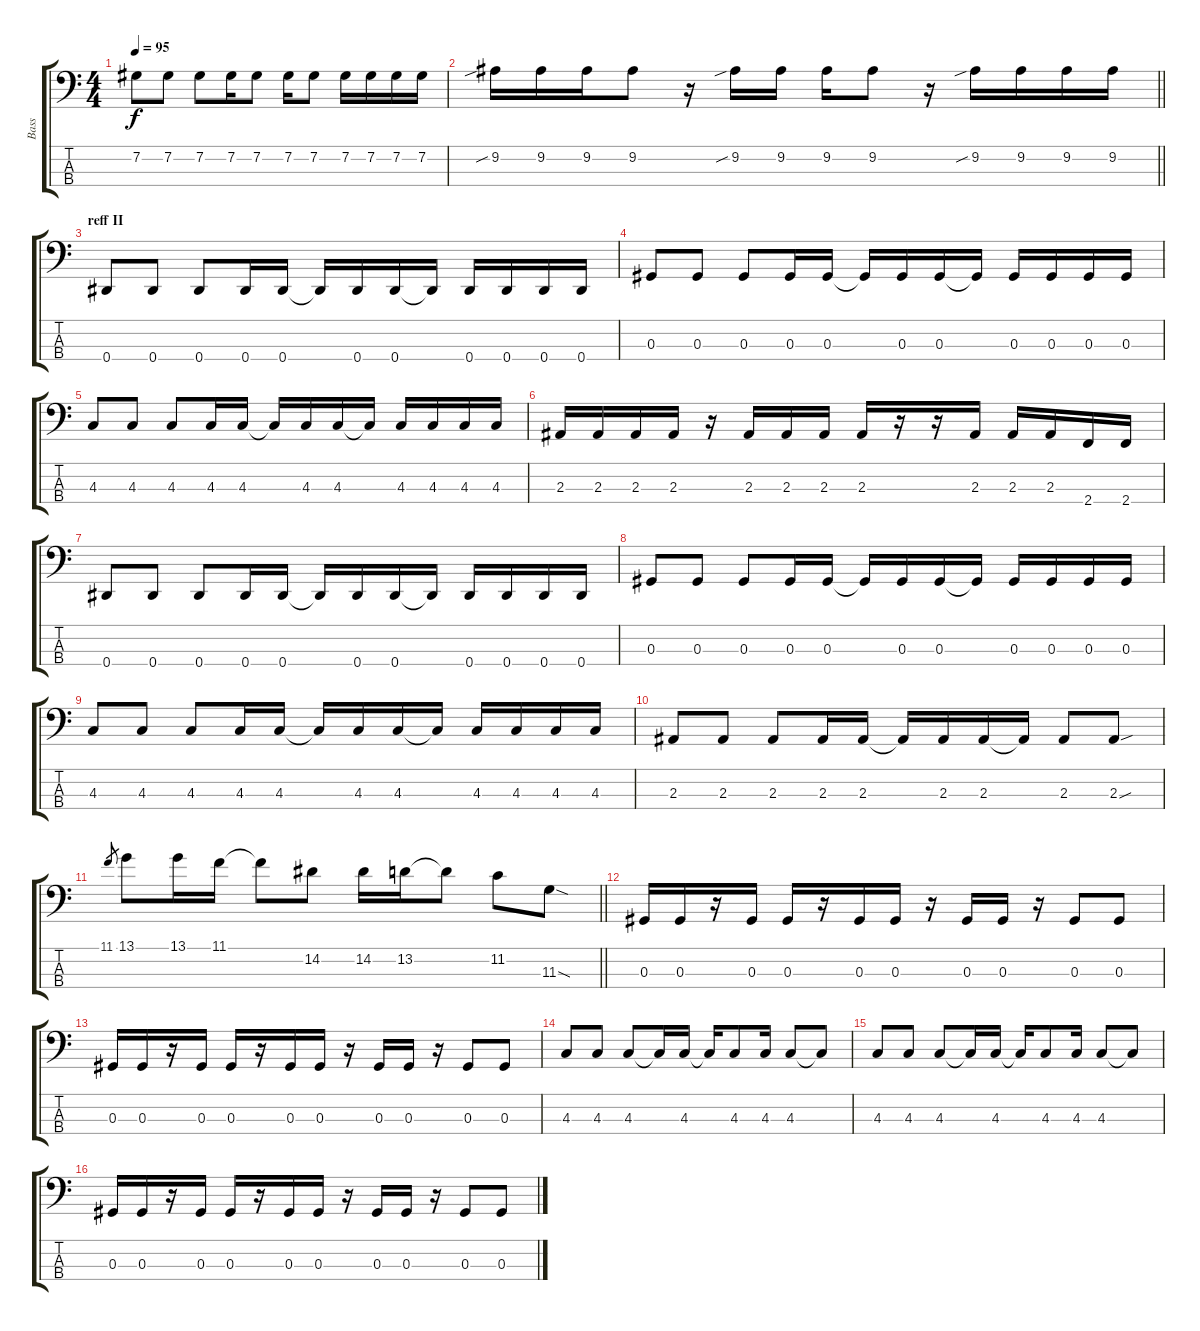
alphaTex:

\track ("Bass" "Bass") {instrument electricbassfinger}
\staff {score tabs}
\tuning (Gb2 Db2 Ab1 Eb1) {hide}
\ts (4 4)
\tempo 95
\clef f4
\ks c
7.2.8{dy f} 7.2.8 7.2.8 7.2.16 7.2.8 7.2.16 7.2.8 7.2.16 7.2.16 7.2.16 7.2.16 |
\barLineRight lightlight
9.2{sib}.16 9.2.16 9.2.16 9.2.8 r.16 9.2{sib}.16 9.2.16 9.2.16 9.2.8 r.16 9.2{sib}.16 9.2.16 9.2.16 9.2.16 |
\section ("" "reff II")
0.4.8 0.4.8 0.4.8 0.4.16 0.4.16 0.4{t}.16 0.4.16 0.4.16 0.4{t}.16 0.4.16 0.4.16 0.4.16 0.4.16 |
0.3.8 0.3.8 0.3.8 0.3.16 0.3.16 0.3{t}.16 0.3.16 0.3.16 0.3{t}.16 0.3.16 0.3.16 0.3.16 0.3.16 |
4.3.8 4.3.8 4.3.8 4.3.16 4.3.16 4.3{t}.16 4.3.16 4.3.16 4.3{t}.16 4.3.16 4.3.16 4.3.16 4.3.16 |
2.3.16 2.3.16 2.3.16 2.3.16 r.16 2.3.16 2.3.16 2.3.16 2.3.16 r.16 r.16 2.3.16 2.3.16 2.3.16 2.4.16 2.4.16 |
0.4.8 0.4.8 0.4.8 0.4.16 0.4.16 0.4{t}.16 0.4.16 0.4.16 0.4{t}.16 0.4.16 0.4.16 0.4.16 0.4.16 |
0.3.8 0.3.8 0.3.8 0.3.16 0.3.16 0.3{t}.16 0.3.16 0.3.16 0.3{t}.16 0.3.16 0.3.16 0.3.16 0.3.16 |
4.3.8 4.3.8 4.3.8 4.3.16 4.3.16 4.3{t}.16 4.3.16 4.3.16 4.3{t}.16 4.3.16 4.3.16 4.3.16 4.3.16 |
2.3.8 2.3.8 2.3.8 2.3.16 2.3.16 2.3{t}.16 2.3.16 2.3.16 2.3{t}.16 2.3.8 2.3{sou}.8 |
\barLineRight lightlight
11.1.8{gr} 13.1.8 13.1.16 11.1.16 11.1{t}.8 14.2.8 14.2.16 13.2.16 13.2{t}.8 11.2.8 11.3{sod}.8 |
\section ("" "")
0.3.16 0.3.16 r.16 0.3.16 0.3.16 r.16 0.3.16 0.3.16 r.16 0.3.16 0.3.16 r.16 0.3.8 0.3.8 |
0.3.16 0.3.16 r.16 0.3.16 0.3.16 r.16 0.3.16 0.3.16 r.16 0.3.16 0.3.16 r.16 0.3.8 0.3.8 |
4.3.8 4.3.8 4.3.8 4.3{t}.16 4.3.16 4.3{t}.16 4.3.8 4.3.16 4.3.8 4.3{t}.8 |
4.3.8 4.3.8 4.3.8 4.3{t}.16 4.3.16 4.3{t}.16 4.3.8 4.3.16 4.3.8 4.3{t}.8 |
0.3.16 0.3.16 r.16 0.3.16 0.3.16 r.16 0.3.16 0.3.16 r.16 0.3.16 0.3.16 r.16 0.3.8 0.3.8
